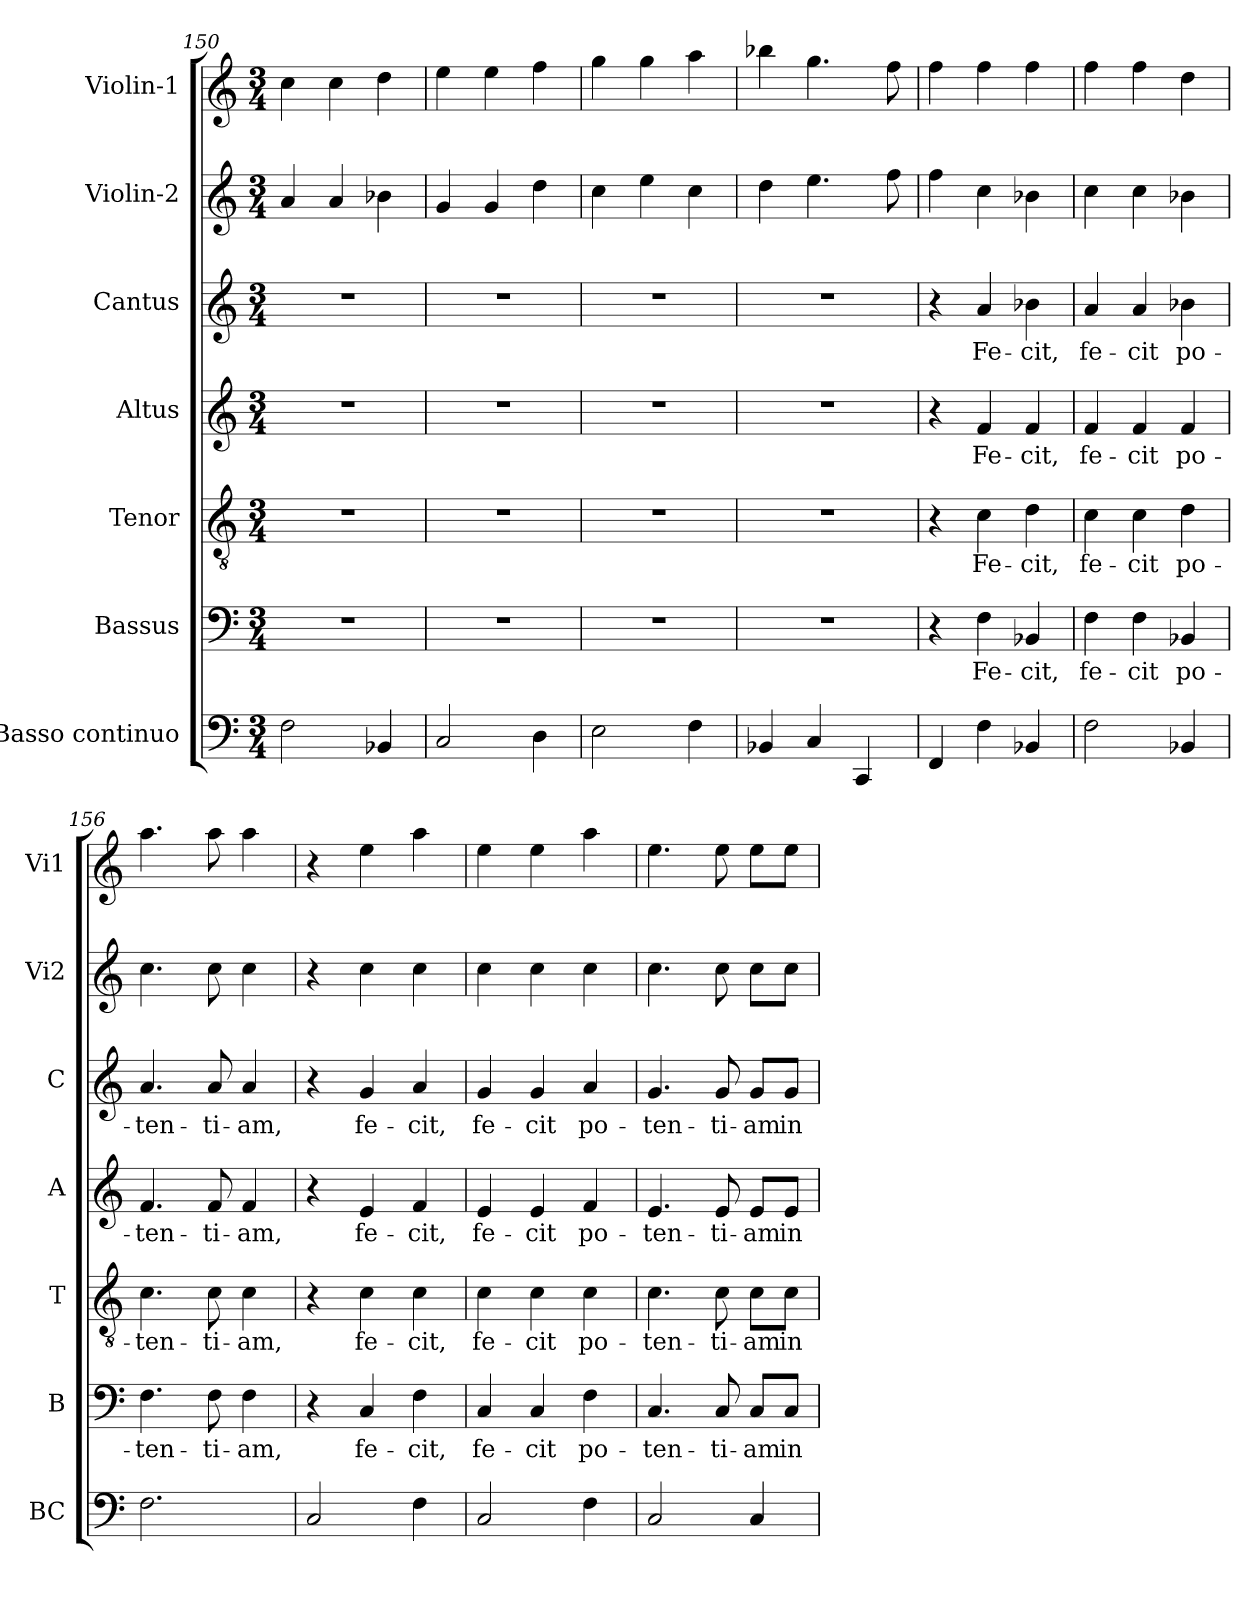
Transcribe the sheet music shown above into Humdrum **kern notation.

**kern	**kern	**text	**kern	**text	**kern	**text	**kern	**text	**kern	**kern
*part7	*part6	*part6	*part5	*part5	*part4	*part4	*part3	*part3	*part2	*part1
*staff7	*staff6	*staff6	*staff5	*staff5	*staff4	*staff4	*staff3	*staff3	*staff2	*staff1
*I"Basso continuo	*I"Bassus	*	*I"Tenor	*	*I"Altus	*	*I"Cantus	*	*I"Violin-2	*I"Violin-1
*I'BC	*I'B	*	*I'T	*	*I'A	*	*I'C	*	*I'Vi2	*I'Vi1
*clefF4	*clefF4	*	*clefGv2	*	*clefG2	*	*clefG2	*	*clefG2	*clefG2
*k[]	*k[]	*	*k[]	*	*k[]	*	*k[]	*	*k[]	*k[]
*C:	*C:	*	*C:	*	*C:	*	*C:	*	*C:	*C:
*M3/4	*M3/4	*	*M3/4	*	*M3/4	*	*M3/4	*	*M3/4	*M3/4
=150	=150	=150	=150	=150	=150	=150	=150	=150	=150	=150
2F\	2.r	.	2.r	.	2.r	.	2.r	.	4a/	4cc\
.	.	.	.	.	.	.	.	.	4a/	4cc\
4BB-X/	.	.	.	.	.	.	.	.	4b-X\	4dd\
=151	=151	=151	=151	=151	=151	=151	=151	=151	=151	=151
2C/	2.r	.	2.r	.	2.r	.	2.r	.	4g/	4ee\
.	.	.	.	.	.	.	.	.	4g/	4ee\
4D\	.	.	.	.	.	.	.	.	4dd\	4ff\
=152	=152	=152	=152	=152	=152	=152	=152	=152	=152	=152
2E\	2.r	.	2.r	.	2.r	.	2.r	.	4cc\	4gg\
.	.	.	.	.	.	.	.	.	4ee\	4gg\
4F\	.	.	.	.	.	.	.	.	4cc\	4aa\
=153	=153	=153	=153	=153	=153	=153	=153	=153	=153	=153
4BB-X/	2.r	.	2.r	.	2.r	.	2.r	.	4dd\	4bb-X\
4C/	.	.	.	.	.	.	.	.	4.ee\	4.gg\
4CC/	.	.	.	.	.	.	.	.	.	.
.	.	.	.	.	.	.	.	.	8ff\	8ff\
=154	=154	=154	=154	=154	=154	=154	=154	=154	=154	=154
4FF/	4r	.	4r	.	4r	.	4r	.	4ff\	4ff\
!	!	!LO:LY:b	!	!LO:LY:b	!	!LO:LY:b	!	!LO:LY:b	!	!
4F\	4F\	Fe-	4c\	Fe-	4f/	Fe-	4a/	Fe-	4cc\	4ff\
!	!	!LO:LY:b	!	!LO:LY:b	!	!LO:LY:b	!	!LO:LY:b	!	!
4BB-X/	4BB-X/	-cit,	4d\	-cit,	4f/	-cit,	4b-X\	-cit,	4b-X\	4ff\
=155	=155	=155	=155	=155	=155	=155	=155	=155	=155	=155
!	!	!LO:LY:b	!	!LO:LY:b	!	!LO:LY:b	!	!LO:LY:b	!	!
2F\	4F\	fe-	4c\	fe-	4f/	fe-	4a/	fe-	4cc\	4ff\
!	!	!LO:LY:b	!	!LO:LY:b	!	!LO:LY:b	!	!LO:LY:b	!	!
.	4F\	-cit	4c\	-cit	4f/	-cit	4a/	-cit	4cc\	4ff\
!	!	!LO:LY:b	!	!LO:LY:b	!	!LO:LY:b	!	!LO:LY:b	!	!
4BB-X/	4BB-X/	po-	4d\	po-	4f/	po-	4b-X\	po-	4b-X\	4dd\
=156	=156	=156	=156	=156	=156	=156	=156	=156	=156	=156
!	!	!LO:LY:b	!	!LO:LY:b	!	!LO:LY:b	!	!LO:LY:b	!	!
2.F\	4.F\	-ten-	4.c\	-ten-	4.f/	-ten-	4.a/	-ten-	4.cc\	4.aa\
!	!	!LO:LY:b	!	!LO:LY:b	!	!LO:LY:b	!	!LO:LY:b	!	!
.	8F\	-ti-	8c\	-ti-	8f/	-ti-	8a/	-ti-	8cc\	8aa\
!	!	!LO:LY:b	!	!LO:LY:b	!	!LO:LY:b	!	!LO:LY:b	!	!
.	4F\	-am,	4c\	-am,	4f/	-am,	4a/	-am,	4cc\	4aa\
!!LO:LB:g=z
=157	=157	=157	=157	=157	=157	=157	=157	=157	=157	=157
2C/	4r	.	4r	.	4r	.	4r	.	4r	4r
!	!	!LO:LY:b	!	!LO:LY:b	!	!LO:LY:b	!	!LO:LY:b	!	!
.	4C/	fe-	4c\	fe-	4e/	fe-	4g/	fe-	4cc\	4ee\
!	!	!LO:LY:b	!	!LO:LY:b	!	!LO:LY:b	!	!LO:LY:b	!	!
4F\	4F\	-cit,	4c\	-cit,	4f/	-cit,	4a/	-cit,	4cc\	4aa\
=158	=158	=158	=158	=158	=158	=158	=158	=158	=158	=158
!	!	!LO:LY:b	!	!LO:LY:b	!	!LO:LY:b	!	!LO:LY:b	!	!
2C/	4C/	fe-	4c\	fe-	4e/	fe-	4g/	fe-	4cc\	4ee\
!	!	!LO:LY:b	!	!LO:LY:b	!	!LO:LY:b	!	!LO:LY:b	!	!
.	4C/	-cit	4c\	-cit	4e/	-cit	4g/	-cit	4cc\	4ee\
!	!	!LO:LY:b	!	!LO:LY:b	!	!LO:LY:b	!	!LO:LY:b	!	!
4F\	4F\	po-	4c\	po-	4f/	po-	4a/	po-	4cc\	4aa\
=159	=159	=159	=159	=159	=159	=159	=159	=159	=159	=159
!	!	!LO:LY:b	!	!LO:LY:b	!	!LO:LY:b	!	!LO:LY:b	!	!
2C/	4.C/	-ten-	4.c\	-ten-	4.e/	-ten-	4.g/	-ten-	4.cc\	4.ee\
!	!	!LO:LY:b	!	!LO:LY:b	!	!LO:LY:b	!	!LO:LY:b	!	!
.	8C/	-ti-	8c\	-ti-	8e/	-ti-	8g/	-ti-	8cc\	8ee\
!	!	!LO:LY:b	!	!LO:LY:b	!	!LO:LY:b	!	!LO:LY:b	!	!
4C/	8C/L	-am	8c\L	-am	8e/L	-am	8g/L	-am	8cc\L	8ee\L
!	!	!LO:LY:b	!	!LO:LY:b	!	!LO:LY:b	!	!LO:LY:b	!	!
.	8C/J	in	8c\J	in	8e/J	in	8g/J	in	8cc\J	8ee\J
=	=	=	=	=	=	=	=	=	=	=
*-	*-	*-	*-	*-	*-	*-	*-	*-	*-	*-
